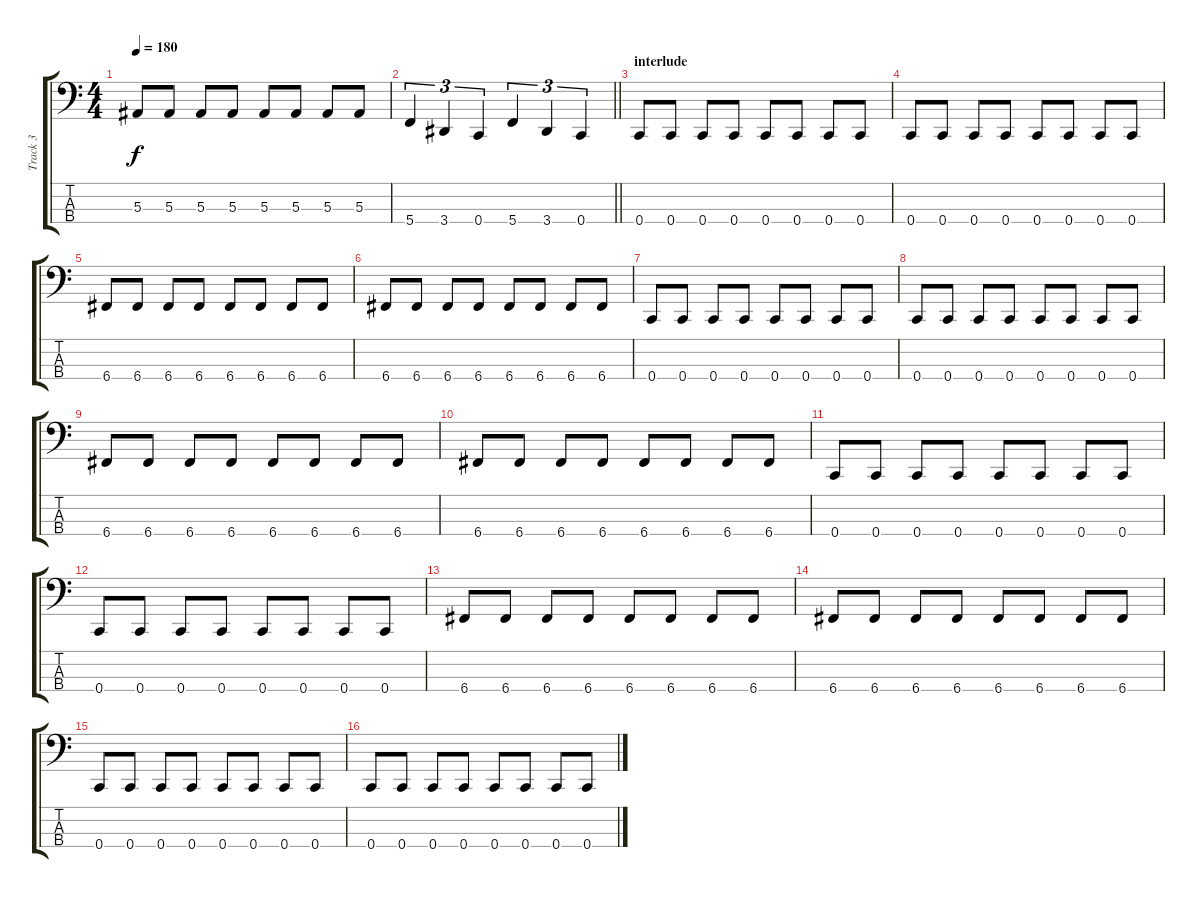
\track ("Track 3" "Track 3") {instrument electricbassfinger}
\staff {score tabs}
\tuning (Eb2 Bb1 F1 C1) {hide}
\ts (4 4)
\tempo 180
\clef f4
\ks c
5.3.8{dy f} 5.3.8 5.3.8 5.3.8 5.3.8 5.3.8 5.3.8 5.3.8 |
\barLineRight lightlight
5.4.4{tu (3 2)} 3.4.4{tu (3 2)} 0.4.4{tu (3 2)} 5.4.4{tu (3 2)} 3.4.4{tu (3 2)} 0.4.4{tu (3 2)} |
\section ("" "interlude")
0.4.8 0.4.8 0.4.8 0.4.8 0.4.8 0.4.8 0.4.8 0.4.8 |
0.4.8 0.4.8 0.4.8 0.4.8 0.4.8 0.4.8 0.4.8 0.4.8 |
6.4.8 6.4.8 6.4.8 6.4.8 6.4.8 6.4.8 6.4.8 6.4.8 |
6.4.8 6.4.8 6.4.8 6.4.8 6.4.8 6.4.8 6.4.8 6.4.8 |
0.4.8 0.4.8 0.4.8 0.4.8 0.4.8 0.4.8 0.4.8 0.4.8 |
0.4.8 0.4.8 0.4.8 0.4.8 0.4.8 0.4.8 0.4.8 0.4.8 |
6.4.8 6.4.8 6.4.8 6.4.8 6.4.8 6.4.8 6.4.8 6.4.8 |
6.4.8 6.4.8 6.4.8 6.4.8 6.4.8 6.4.8 6.4.8 6.4.8 |
0.4.8 0.4.8 0.4.8 0.4.8 0.4.8 0.4.8 0.4.8 0.4.8 |
0.4.8 0.4.8 0.4.8 0.4.8 0.4.8 0.4.8 0.4.8 0.4.8 |
6.4.8 6.4.8 6.4.8 6.4.8 6.4.8 6.4.8 6.4.8 6.4.8 |
6.4.8 6.4.8 6.4.8 6.4.8 6.4.8 6.4.8 6.4.8 6.4.8 |
0.4.8 0.4.8 0.4.8 0.4.8 0.4.8 0.4.8 0.4.8 0.4.8 |
0.4.8 0.4.8 0.4.8 0.4.8 0.4.8 0.4.8 0.4.8 0.4.8
